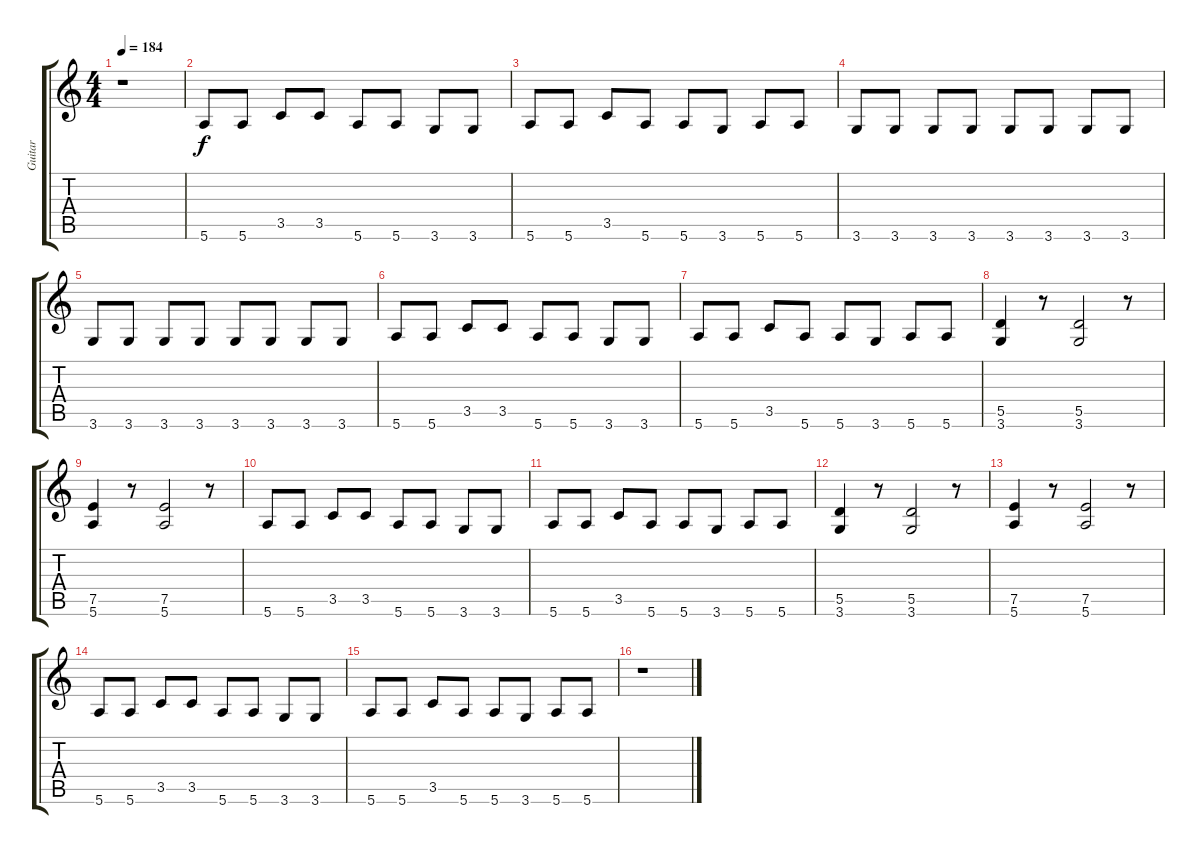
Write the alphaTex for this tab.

\track ("Guitar" "Guitar") {instrument distortionguitar}
\staff {score tabs}
\tuning (E4 B3 G3 D3 A2 E2) {hide}
\ts (4 4)
\tempo 184
\clef g2
\ks c
r.1{dy f} |
5.6.8 5.6.8 3.5.8 3.5.8 5.6.8 5.6.8 3.6.8 3.6.8 |
5.6.8 5.6.8 3.5.8 5.6.8 5.6.8 3.6.8 5.6.8 5.6.8 |
3.6.8 3.6.8 3.6.8 3.6.8 3.6.8 3.6.8 3.6.8 3.6.8 |
3.6.8 3.6.8 3.6.8 3.6.8 3.6.8 3.6.8 3.6.8 3.6.8 |
5.6.8 5.6.8 3.5.8 3.5.8 5.6.8 5.6.8 3.6.8 3.6.8 |
5.6.8 5.6.8 3.5.8 5.6.8 5.6.8 3.6.8 5.6.8 5.6.8 |
(5.5 3.6).4 r.8 (5.5 3.6).2 r.8 |
(7.5 5.6).4 r.8 (7.5 5.6).2 r.8 |
5.6.8 5.6.8 3.5.8 3.5.8 5.6.8 5.6.8 3.6.8 3.6.8 |
5.6.8 5.6.8 3.5.8 5.6.8 5.6.8 3.6.8 5.6.8 5.6.8 |
(5.5 3.6).4 r.8 (5.5 3.6).2 r.8 |
(7.5 5.6).4 r.8 (7.5 5.6).2 r.8 |
5.6.8 5.6.8 3.5.8 3.5.8 5.6.8 5.6.8 3.6.8 3.6.8 |
5.6.8 5.6.8 3.5.8 5.6.8 5.6.8 3.6.8 5.6.8 5.6.8 |
r.1
